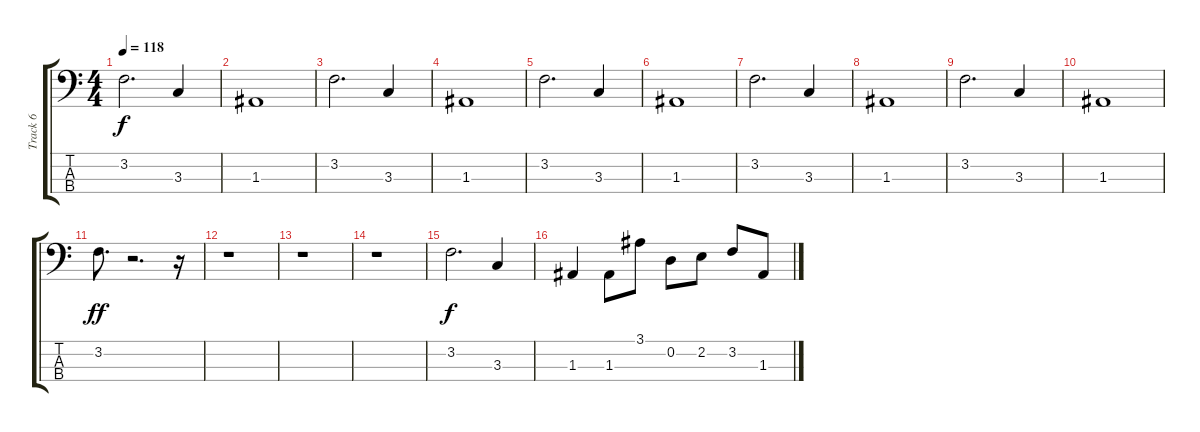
\track ("Track 6" "Track 6") {instrument electricbassfinger}
\staff {score tabs}
\tuning (G2 D2 A1 E1) {hide}
\ts (4 4)
\tempo 118
\clef f4
\ks c
3.2.2{d dy f} 3.3.4 |
1.3.1 |
3.2.2{d} 3.3.4 |
1.3.1 |
3.2.2{d} 3.3.4 |
1.3.1 |
3.2.2{d} 3.3.4 |
1.3.1 |
3.2.2{d} 3.3.4 |
1.3.1 |
3.2.8{d dy ff} r.2{d} r.16 |
r.1 |
r.1 |
r.1 |
3.2.2{d dy f} 3.3.4 |
1.3.4 1.3.8 3.1.8 0.2.8 2.2.8 3.2.8 1.3.8
